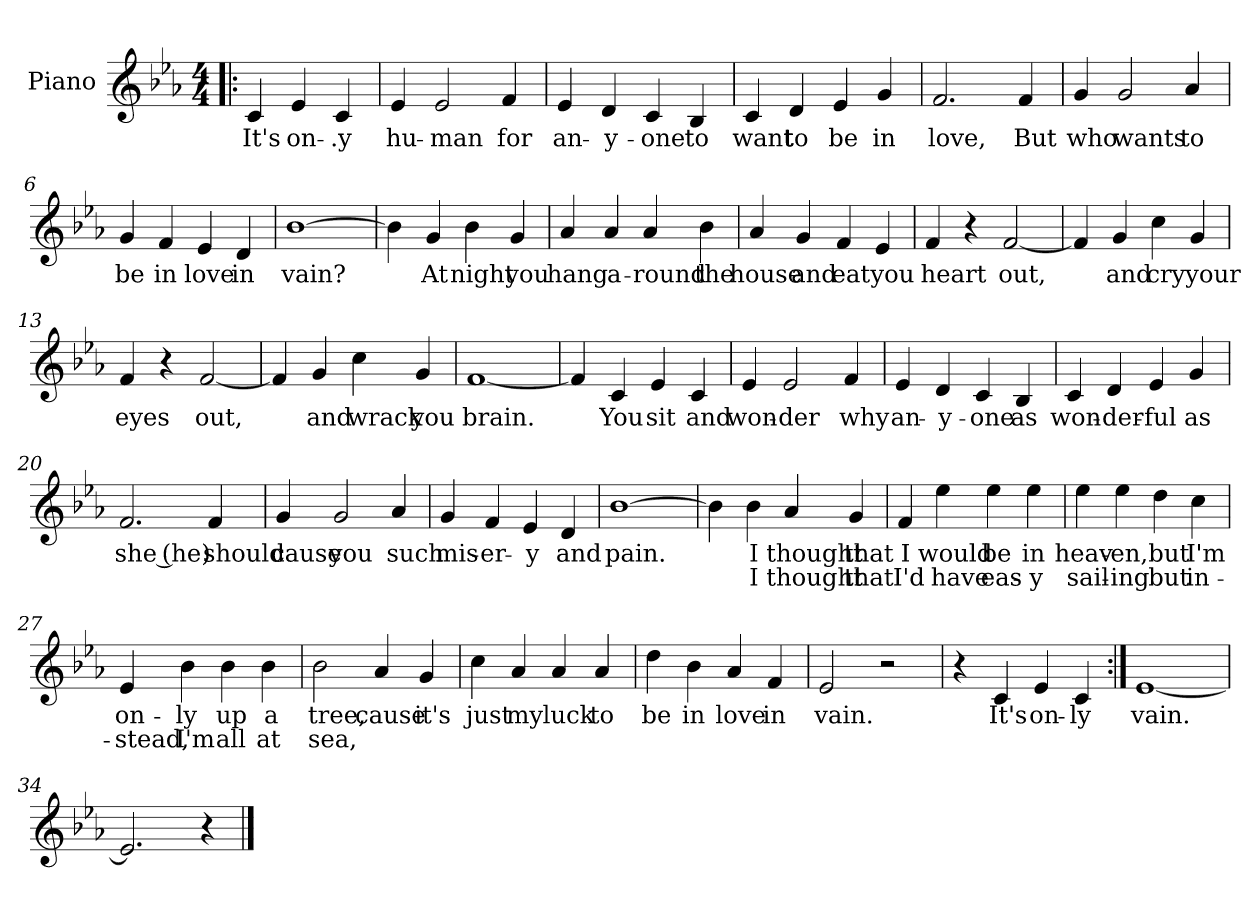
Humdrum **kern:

**kern	**text	**text
*part1	*part1	*part1
*staff1	*staff1	*staff1
*I"Piano	*	*
*I'Pno.	*	*
*clefG2	*	*
*k[b-e-a-]	*	*
*E-:	*	*
*M4/4	*	*
=!|:	=!|:	=!|:
4c/	It's	.
4e-/	on-	.
4c/	-.y	.
=1	=1	=1
4e-/	hu-	.
2e-/	-man	.
4f/	for	.
=2	=2	=2
4e-/	an-	.
4d/	-y-	.
4c/	-one	.
4B-/	to	.
=3	=3	=3
4c/	want	.
4d/	to	.
4e-/	be	.
4g/	in	.
=4	=4	=4
2.f/	love,	.
4f/	But	.
!!LO:LB:g=z
=5	=5	=5
4g/	who	.
2g/	wants	.
4a-/	to	.
=6	=6	=6
4g/	be	.
4f/	in	.
4e-/	love	.
4d/	in	.
=7	=7	=7
[1b-	vain?	.
=8	=8	=8
4b-\]	.	.
4g/	At	.
4b-\	night	.
4g/	you	.
=9	=9	=9
4a-/	hang	.
4a-/	a-	.
4a-/	-round	.
4b-\	the	.
!!LO:LB:g=z
=10	=10	=10
4a-/	house	.
4g/	and	.
4f/	eat	.
4e-/	you	.
=11	=11	=11
4f/	heart	.
4r	.	.
[2f/	out,	.
=12	=12	=12
4f/]	.	.
4g/	and	.
4cc\	cry	.
4g/	your	.
=13	=13	=13
4f/	eyes	.
4r	.	.
[2f/	out,	.
!!LO:LB:g=z
=14	=14	=14
4f/]	.	.
4g/	and	.
4cc\	wrack	.
4g/	you	.
=15	=15	=15
[1f	brain.	.
=16	=16	=16
4f/]	.	.
4c/	You	.
4e-/	sit	.
4c/	and	.
=17	=17	=17
4e-/	won-	.
2e-/	-der	.
4f/	why	.
=18	=18	=18
4e-/	an-	.
4d/	-y-	.
4c/	-one	.
4B-/	as	.
!!LO:LB:g=z
=19	=19	=19
4c/	won-	.
4d/	-der-	.
4e-/	-ful	.
4g/	as	.
=20	=20	=20
2.f/	she (he)	.
4f/	should	.
=21	=21	=21
4g/	cause	.
2g/	you	.
4a-/	such	.
=22	=22	=22
4g/	mis-	.
4f/	-er-	.
4e-/	-y	.
4d/	and	.
=23	=23	=23
[1b-	pain.	.
!!LO:LB:g=z
=24	=24	=24
4b-\]	.	.
4b-\	I	I
4a-/	thought	thought
4g/	that	that
=25	=25	=25
4f/	I	I'd
4ee-\	would	have
4ee-\	be	eas-
4ee-\	in	-y
=26	=26	=26
4ee-\	heav-	sail-
4ee-\	-en,	-ing
4dd\	but	but
4cc\	I'm	in-
=27	=27	=27
4e-/	on-	-stead,
4b-\	-ly	I'm
4b-\	up	all
4b-\	a	at
=28	=28	=28
2b-\	tree,	sea,
4a-/	cause	.
4g/	it's	.
!!LO:LB:g=z
=29	=29	=29
4cc\	just	.
4a-/	my	.
4a-/	luck	.
4a-/	to	.
=30	=30	=30
4dd\	be	.
4b-\	in	.
4a-/	love	.
4f/	in	.
=31	=31	=31
2e-/	vain.	.
2r	.	.
=32	=32	=32
4r	.	.
4c/	It's	.
4e-/	on-	.
4c/	-ly	.
=33:|!	=33:|!	=33:|!
[1e-	vain.	.
=34	=34	=34
2.e-/]	.	.
4r	.	.
==	==	==
*-	*-	*-
